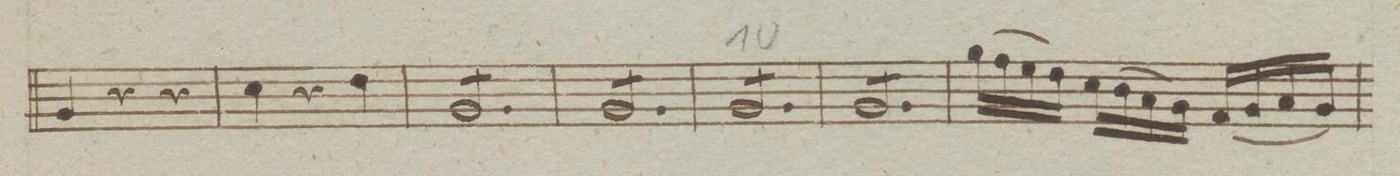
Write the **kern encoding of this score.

**kern	**dynam
*I"Violon	*
*clefF4	*
*k[b-e-]	*
*M3/4	*
4BB-/yy	.
2ryy	.
=7	=7
4E-\yy	.
4ryy	.
4F\yy	.
=8	=8
*tremolo	*
8BB-/Lyy	.
8BB-/Jyy	.
8BB-/Lyy	.
8BB-/Jyy	.
8BB-/Lyy	.
8BB-/Jyy	.
=9	=9
8BB-/Lyy	.
8BB-/Jyy	.
8BB-/Lyy	.
8BB-/Jyy	.
8BB-/Lyy	.
8BB-/Jyy	.
=10	=10
8BB-/Lyy	.
8BB-/Jyy	.
8BB-/Lyy	.
8BB-/Jyy	.
8BB-/Lyy	.
8BB-/Jyy	.
=11	=11
8BB-/Lyy	.
8BB-/Jyy	.
8BB-/Lyy	.
8BB-/Jyy	.
8BB-/Lyy	.
8BB-/Jyy	.
*Xtremolo	*
=12	=12
(16B-\LLyy	.
16A\yy	.
16G\yy	.
16F\JJ)yy	.
(16E-\LLyy	.
16D\yy	.
16C\yy	.
16BB-\JJ)yy	.
(16AA/LLyy	.
16BB-/yy	.
16C/yy	.
16BB-/JJ)yy	.
=13	=13
*-	*-
